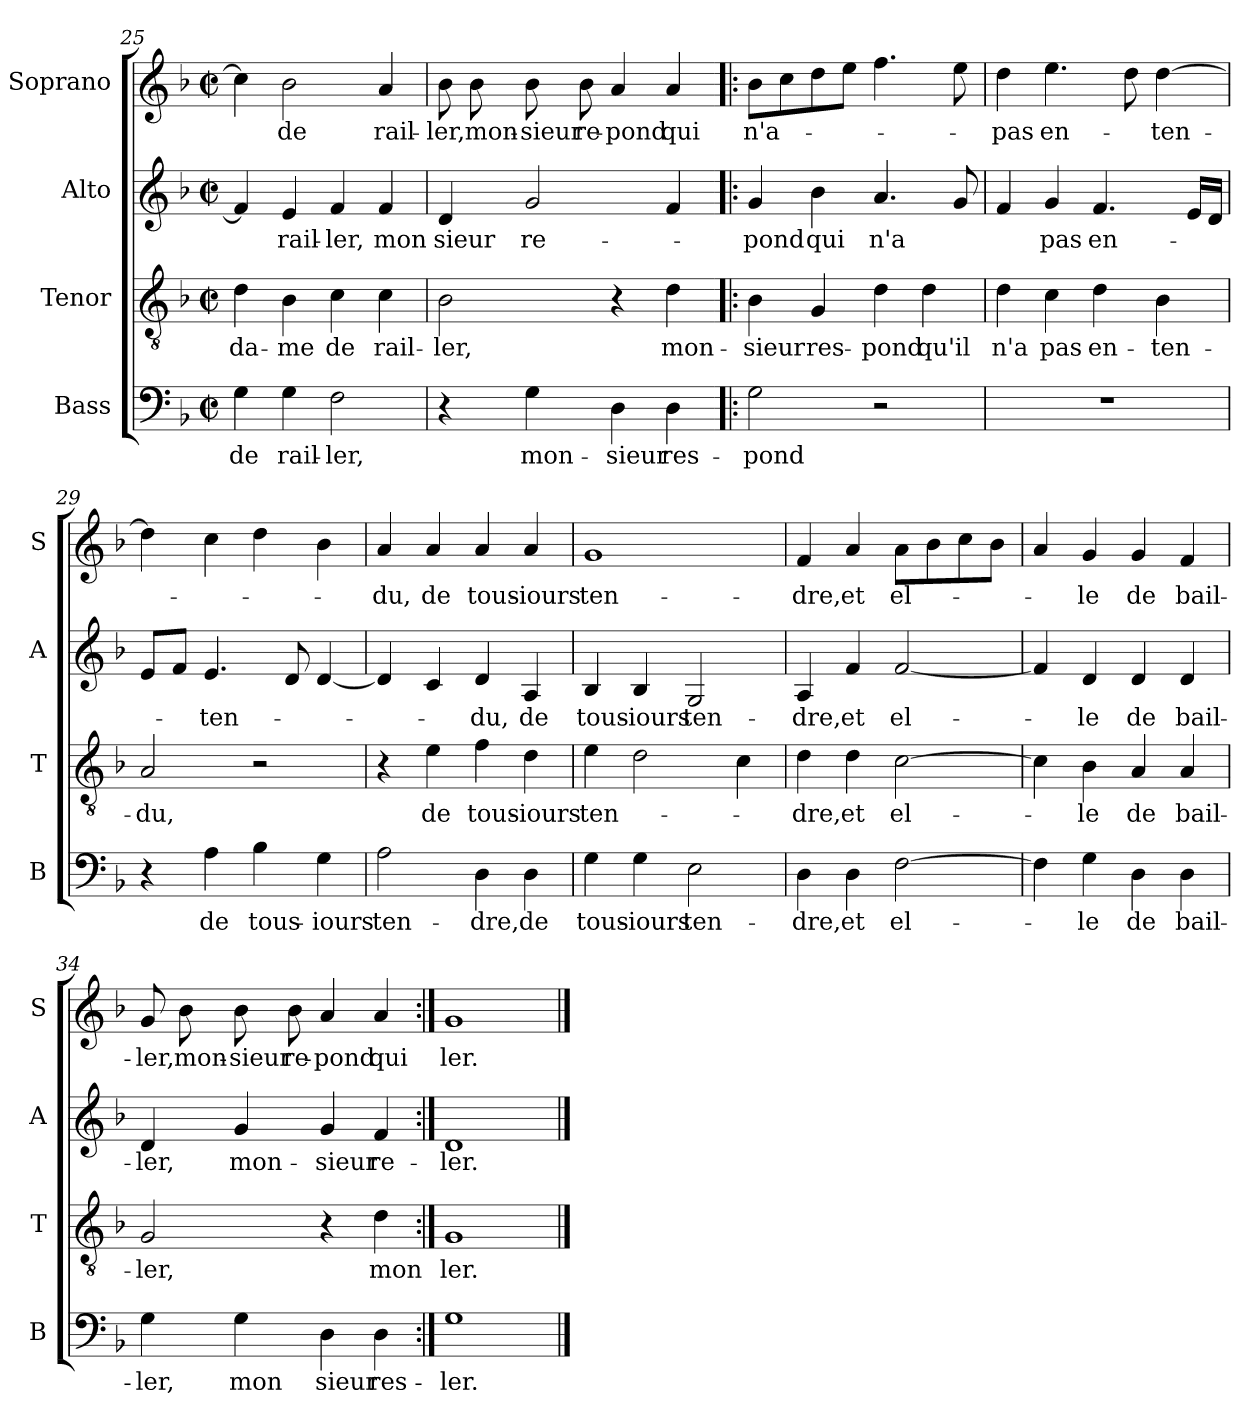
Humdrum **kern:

**kern	**text	**kern	**text	**kern	**text	**kern	**text
*part4	*part4	*part3	*part3	*part2	*part2	*part1	*part1
*staff4	*staff4	*staff3	*staff3	*staff2	*staff2	*staff1	*staff1
*I"Bass	*	*I"Tenor	*	*I"Alto	*	*I"Soprano	*
*I'B	*	*I'T	*	*I'A	*	*I'S	*
*clefF4	*	*clefGv2	*	*clefG2	*	*clefG2	*
*k[b-]	*	*k[b-]	*	*k[b-]	*	*k[b-]	*
*F:	*	*F:	*	*F:	*	*F:	*
*M2/2	*	*M2/2	*	*M2/2	*	*M2/2	*
*met(c|)	*	*met(c|)	*	*met(c|)	*	*met(c|)	*
=25	=25	=25	=25	=25	=25	=25	=25
!	!LO:LY:b	!	!LO:LY:b	!	!	!	!
4G\	de	4d\	-da-	4f/]	.	4cc\]	.
!	!LO:LY:b	!	!LO:LY:b	!	!LO:LY:b	!	!LO:LY:b
4G\	rail-	4B-\	-me	4e/	rail-	2b-\	de
!	!LO:LY:b	!	!LO:LY:b	!	!LO:LY:b	!	!
2F\	-ler,	4c\	de	4f/	-ler,	.	.
!	!	!	!LO:LY:b	!	!LO:LY:b	!	!LO:LY:b
.	.	4c\	rail-	4f/	mon	4a/	rail-
!!LO:LB:g=z
=26	=26	=26	=26	=26	=26	=26	=26
!	!	!	!LO:LY:b	!	!LO:LY:b	!	!LO:LY:b
4r	.	2B-\	-ler,	4d/	sieur	8b-\	-ler,
!	!	!	!	!	!	!	!LO:LY:b
.	.	.	.	.	.	8b-\	mon-
!	!LO:LY:b	!	!	!	!LO:LY:b	!	!LO:LY:b
4G\	mon-	.	.	2g/	re-	8b-\	-sieur
!	!	!	!	!	!	!	!LO:LY:b
.	.	.	.	.	.	8b-\	re-
!	!LO:LY:b	!	!	!	!	!	!LO:LY:b
4D\	-sieur	4r	.	.	.	4a/	-pond
!	!LO:LY:b	!	!LO:LY:b	!	!	!	!LO:LY:b
4D\	res-	4d\	mon-	4f/	.	4a/	qui
=27!|:	=27!|:	=27!|:	=27!|:	=27!|:	=27!|:	=27!|:	=27!|:
!	!LO:LY:b	!	!LO:LY:b	!	!LO:LY:b	!	!LO:LY:b
2G\	-pond	4B-\	-sieur	4g/	-pond	8b-\L	n'a-
.	.	.	.	.	.	8cc\	.
!	!	!	!LO:LY:b	!	!LO:LY:b	!	!
.	.	4G/	res-	4b-\	qui	8dd\	.
.	.	.	.	.	.	8ee\J	.
!	!	!	!LO:LY:b	!	!LO:LY:b	!	!
2r	.	4d\	-pond	4.a/	n'a	4.ff\	.
!	!	!	!LO:LY:b	!	!	!	!
.	.	4d\	qu'il	.	.	.	.
.	.	.	.	8g/	.	8ee\	.
=28	=28	=28	=28	=28	=28	=28	=28
!	!	!	!LO:LY:b	!	!	!	!LO:LY:b
1r	.	4d\	n'a	4f/	.	4dd\	-pas
!	!	!	!LO:LY:b	!	!LO:LY:b	!	!LO:LY:b
.	.	4c\	pas	4g/	pas	4.ee\	en-
!	!	!	!LO:LY:b	!	!LO:LY:b	!	!
.	.	4d\	en-	4.f/	en-	.	.
.	.	.	.	.	.	8dd\	.
!	!	!	!LO:LY:b	!	!	!	!LO:LY:b
.	.	4B-\	-ten-	.	.	[4dd\	-ten-
.	.	.	.	16e/LL	.	.	.
.	.	.	.	16d/JJ	.	.	.
=29	=29	=29	=29	=29	=29	=29	=29
!	!	!	!LO:LY:b	!	!	!	!
4r	.	2A/	-du,	8e/L	.	4dd\]	.
.	.	.	.	8f/J	.	.	.
!	!LO:LY:b	!	!	!	!LO:LY:b	!	!
4A\	de	.	.	4.e/	-ten-	4cc\	.
!	!LO:LY:b	!	!	!	!	!	!
4B-\	tous-	2r	.	.	.	4dd\	.
.	.	.	.	8d/	.	.	.
!	!LO:LY:b	!	!	!	!	!	!
4G\	-iours	.	.	[4d/	.	4b-\	.
=30	=30	=30	=30	=30	=30	=30	=30
!	!LO:LY:b	!	!	!	!	!	!LO:LY:b
2A\	ten-	4r	.	4d/]	.	4a/	-du,
!	!	!	!LO:LY:b	!	!	!	!LO:LY:b
.	.	4e\	de	4c/	.	4a/	de
!	!LO:LY:b	!	!LO:LY:b	!	!LO:LY:b	!	!LO:LY:b
4D\	-dre,	4f\	tous-	4d/	-du,	4a/	tous-
!	!LO:LY:b	!	!LO:LY:b	!	!LO:LY:b	!	!LO:LY:b
4D\	de	4d\	-iours	4A/	de	4a/	-iours
!!LO:LB:g=z
=31	=31	=31	=31	=31	=31	=31	=31
!	!LO:LY:b	!	!LO:LY:b	!	!LO:LY:b	!	!LO:LY:b
4G\	tous-	4e\	ten-	4B-/	tous-	1g	ten-
!	!LO:LY:b	!	!	!	!LO:LY:b	!	!
4G\	-iours	2d\	.	4B-/	-iours	.	.
!	!LO:LY:b	!	!	!	!LO:LY:b	!	!
2E\	ten-	.	.	2G/	ten-	.	.
.	.	4c\	.	.	.	.	.
=32	=32	=32	=32	=32	=32	=32	=32
!	!LO:LY:b	!	!LO:LY:b	!	!LO:LY:b	!	!LO:LY:b
4D\	-dre,	4d\	-dre,	4A/	-dre,	4f/	-dre,
!	!LO:LY:b	!	!LO:LY:b	!	!LO:LY:b	!	!LO:LY:b
4D\	et	4d\	et	4f/	et	4a/	et
!	!LO:LY:b	!	!LO:LY:b	!	!LO:LY:b	!	!LO:LY:b
[2F\	el-	[2c\	el-	[2f/	el-	8a\L	el-
.	.	.	.	.	.	8b-\	.
.	.	.	.	.	.	8cc\	.
.	.	.	.	.	.	8b-\J	.
=33	=33	=33	=33	=33	=33	=33	=33
4F\]	.	4c\]	.	4f/]	.	4a/	.
!	!LO:LY:b	!	!LO:LY:b	!	!LO:LY:b	!	!LO:LY:b
4G\	-le	4B-\	-le	4d/	-le	4g/	-le
!	!LO:LY:b	!	!LO:LY:b	!	!LO:LY:b	!	!LO:LY:b
4D\	de	4A/	de	4d/	de	4g/	de
!	!LO:LY:b	!	!LO:LY:b	!	!LO:LY:b	!	!LO:LY:b
4D\	bail-	4A/	bail-	4d/	bail-	4f/	bail-
=34	=34	=34	=34	=34	=34	=34	=34
!	!LO:LY:b	!	!LO:LY:b	!	!LO:LY:b	!	!LO:LY:b
4G\	-ler,	2G/	-ler,	4d/	-ler,	8g/	-ler,
!	!	!	!	!	!	!	!LO:LY:b
.	.	.	.	.	.	8b-\	mon-
!	!LO:LY:b	!	!	!	!LO:LY:b	!	!LO:LY:b
4G\	mon	.	.	4g/	mon-	8b-\	-sieur
!	!	!	!	!	!	!	!LO:LY:b
.	.	.	.	.	.	8b-\	re-
!	!LO:LY:b	!	!	!	!LO:LY:b	!	!LO:LY:b
4D\	sieur	4r	.	4g/	-sieur	4a/	-pond
!	!LO:LY:b	!	!LO:LY:b	!	!LO:LY:b	!	!LO:LY:b
4D\	res-	4d\	mon	4f/	re-	4a/	qui
=35:|!	=35:|!	=35:|!	=35:|!	=35:|!	=35:|!	=35:|!	=35:|!
!	!LO:LY:b	!	!LO:LY:b	!	!LO:LY:b	!	!LO:LY:b
1G	-ler.	1G	ler.	1d	-ler.	1g	ler.
==	==	==	==	==	==	==	==
*-	*-	*-	*-	*-	*-	*-	*-
